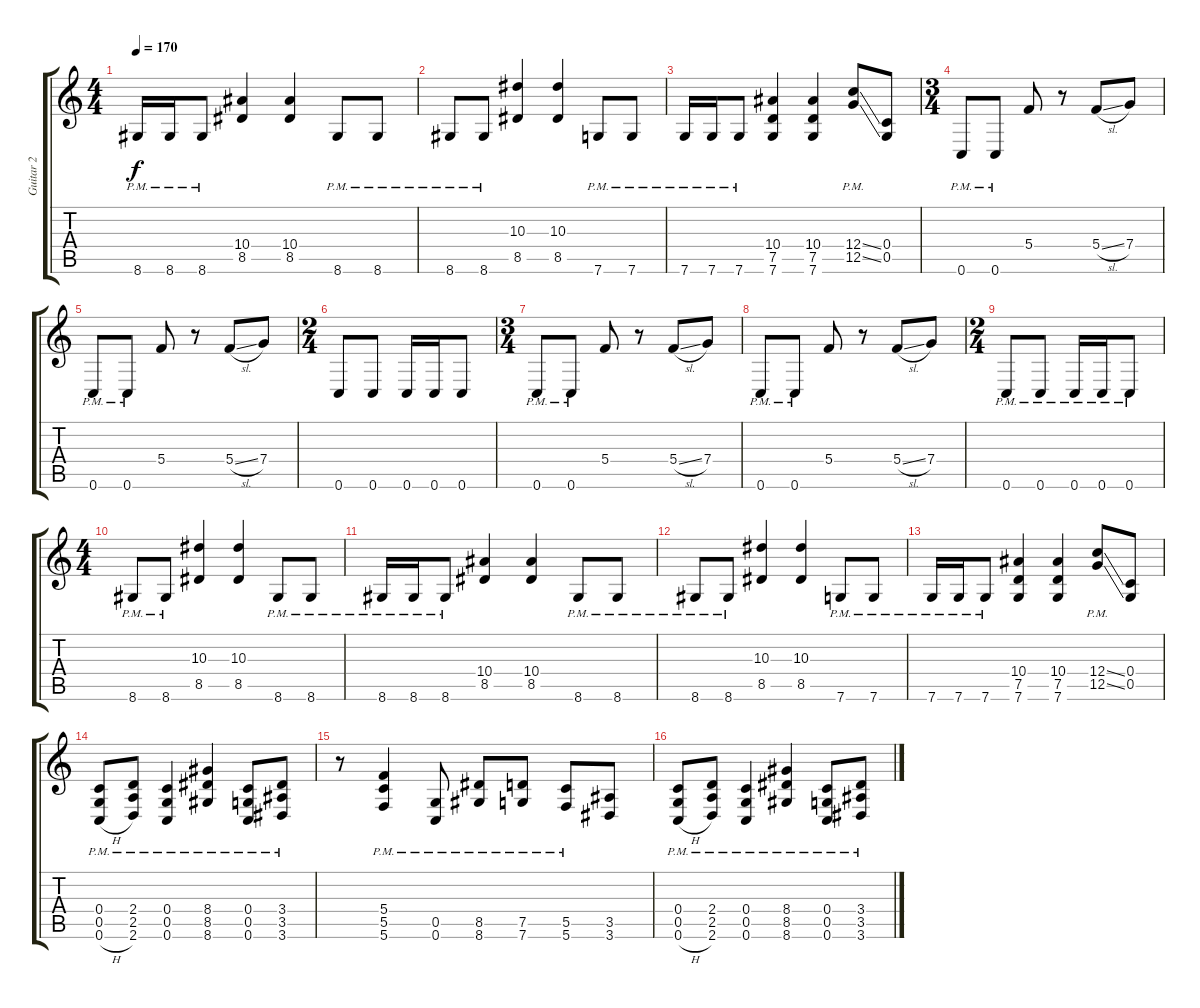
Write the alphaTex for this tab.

\track ("Guitar 2" "Guitar 2") {instrument overdrivenguitar}
\staff {score tabs}
\tuning (D4 A3 F3 C3 G2 C2) {hide}
\ts (4 4)
\tempo 170
\clef g2
\ks c
8.6{pm}.16{dy f} 8.6{pm}.16 8.6{pm}.8 (10.4 8.5).4 (10.4 8.5).4 8.6{pm}.8 8.6{pm}.8 |
8.6{pm}.8 8.6{pm}.8 (10.3 8.5).4 (10.3 8.5).4 7.6{pm}.8 7.6{pm}.8 |
7.6{pm}.16 7.6{pm}.16 7.6{pm}.8 (10.4 7.5 7.6).4 (10.4 7.5 7.6).4 (12.4{ss} 12.5{ss pm}).8 (0.4 0.5).8 |
\ts (3 4)
0.6{pm}.8 0.6{pm}.8 5.4.8 r.8 5.4{sl}.8 7.4.8 |
0.6{pm}.8 0.6{pm}.8 5.4.8 r.8 5.4{sl}.8 7.4.8 |
\ts (2 4)
0.6.8 0.6.8 0.6.16 0.6.16 0.6.8 |
\ts (3 4)
0.6{pm}.8 0.6{pm}.8 5.4.8 r.8 5.4{sl}.8 7.4.8 |
0.6{pm}.8 0.6{pm}.8 5.4.8 r.8 5.4{sl}.8 7.4.8 |
\ts (2 4)
0.6{pm}.8 0.6{pm}.8 0.6{pm}.16 0.6{pm}.16 0.6{pm}.8 |
\ts (4 4)
8.6{pm}.8 8.6{pm}.8 (10.3 8.5).4 (10.3 8.5).4 8.6{pm}.8 8.6{pm}.8 |
8.6{pm}.16 8.6{pm}.16 8.6{pm}.8 (10.4 8.5).4 (10.4 8.5).4 8.6{pm}.8 8.6{pm}.8 |
8.6{pm}.8 8.6{pm}.8 (10.3 8.5).4 (10.3 8.5).4 7.6{pm}.8 7.6{pm}.8 |
7.6{pm}.16 7.6{pm}.16 7.6{pm}.8 (10.4 7.5 7.6).4 (10.4 7.5 7.6).4 (12.4{ss} 12.5{ss pm}).8 (0.4 0.5).8 |
(0.4 0.5 0.6{h pm}).8 (2.4 2.5 2.6{pm}).8 (0.4 0.5 0.6{pm}).4 (8.4 8.5 8.6{pm}).4 (0.4 0.5 0.6{pm}).8 (3.4 3.5 3.6{pm}).8 |
r.8 (5.4 5.5 5.6{pm}).4 (0.5 0.6{pm}).8 (8.5 8.6{pm}).8 (7.5 7.6{pm}).8 (5.5 5.6{pm}).8 (3.5 3.6).8 |
(0.4 0.5 0.6{h pm}).8 (2.4 2.5 2.6{pm}).8 (0.4 0.5 0.6{pm}).4 (8.4 8.5 8.6{pm}).4 (0.4 0.5 0.6{pm}).8 (3.4 3.5 3.6{pm}).8
